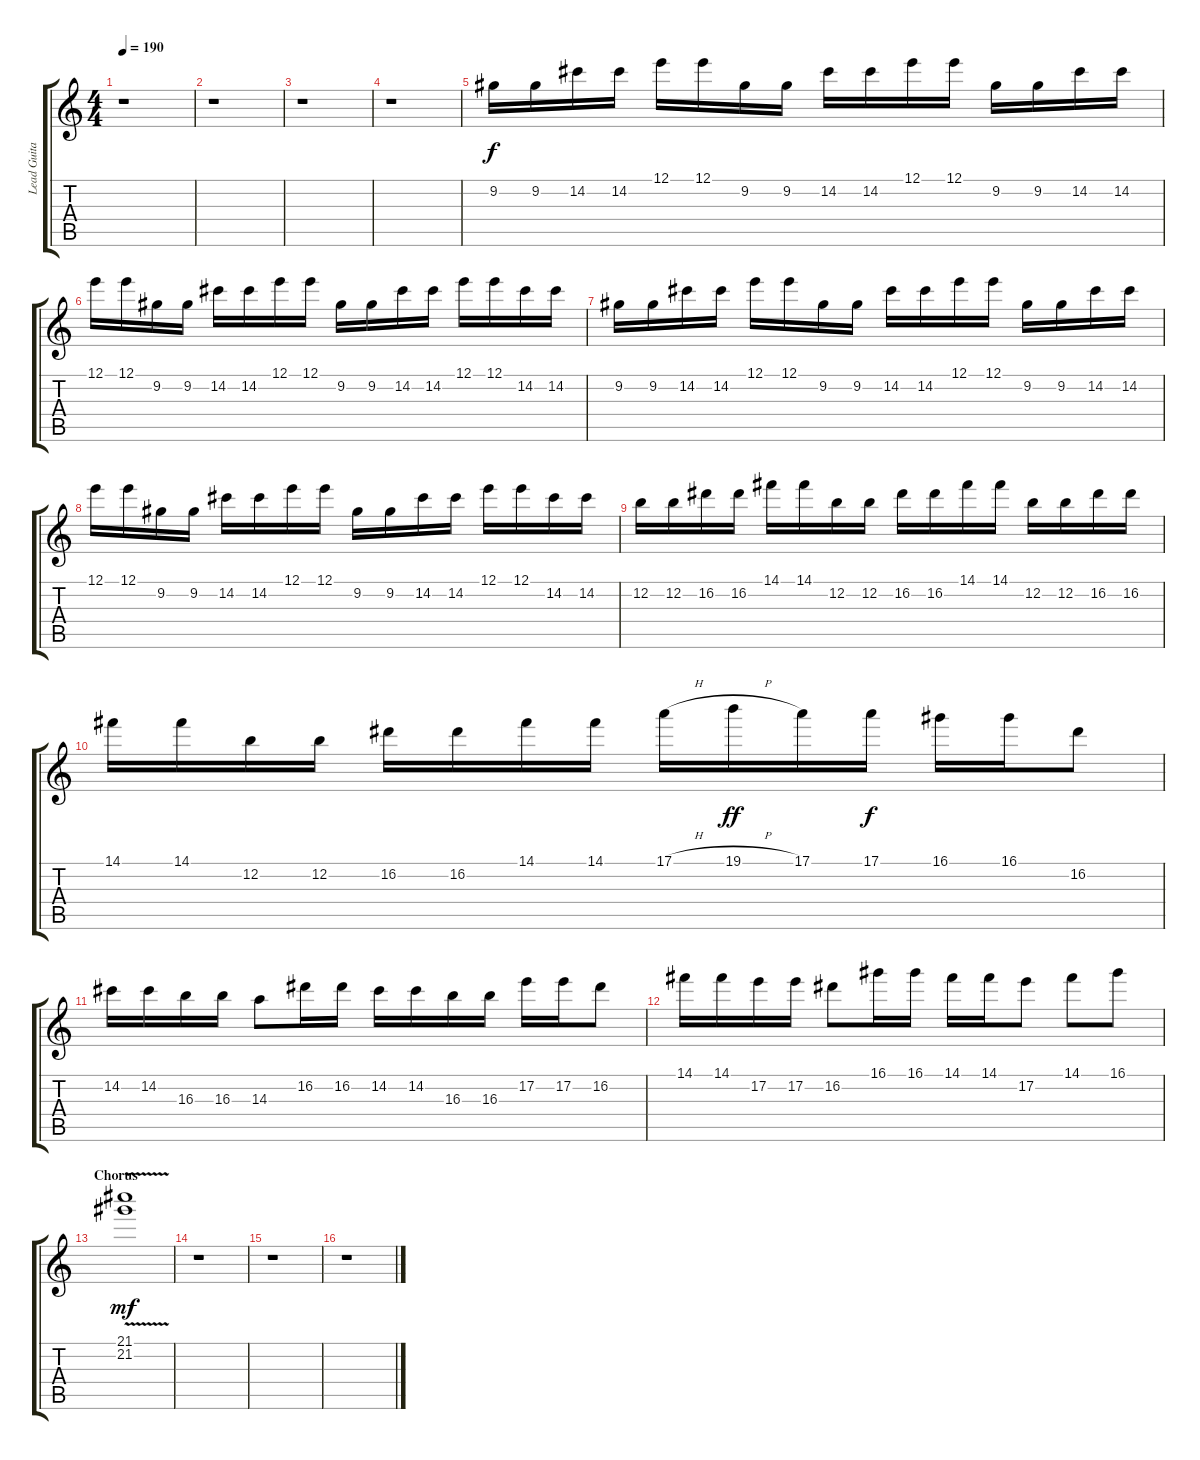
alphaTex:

\track ("Lead Guitar 2" "Lead Guita") {instrument overdrivenguitar}
\staff {score tabs}
\tuning (E4 B3 G3 D3 A2 E2) {hide}
\ts (4 4)
\tempo 190
\clef g2
\ks c
r.1{dy ppp} |
r.1 |
r.1 |
r.1 |
9.2.16{dy f volume 14} 9.2.16 14.2.16 14.2.16 12.1.16 12.1.16 9.2.16 9.2.16 14.2.16 14.2.16 12.1.16 12.1.16 9.2.16 9.2.16 14.2.16 14.2.16 |
12.1.16 12.1.16 9.2.16 9.2.16 14.2.16 14.2.16 12.1.16 12.1.16 9.2.16 9.2.16 14.2.16 14.2.16 12.1.16 12.1.16 14.2.16 14.2.16 |
9.2.16 9.2.16 14.2.16 14.2.16 12.1.16 12.1.16 9.2.16 9.2.16 14.2.16 14.2.16 12.1.16 12.1.16 9.2.16 9.2.16 14.2.16 14.2.16 |
12.1.16 12.1.16 9.2.16 9.2.16 14.2.16 14.2.16 12.1.16 12.1.16 9.2.16 9.2.16 14.2.16 14.2.16 12.1.16 12.1.16 14.2.16 14.2.16 |
12.2.16 12.2.16 16.2.16 16.2.16 14.1.16 14.1.16 12.2.16 12.2.16 16.2.16 16.2.16 14.1.16 14.1.16 12.2.16 12.2.16 16.2.16 16.2.16 |
14.1.16 14.1.16 12.2.16 12.2.16 16.2.16 16.2.16 14.1.16 14.1.16 17.1{h}.16 19.1{h}.16{dy ff} 17.1.16 17.1.16{dy f} 16.1.16 16.1.16 16.2.8 |
14.2.16 14.2.16 16.3.16 16.3.16 14.3.8 16.2.16 16.2.16 14.2.16 14.2.16 16.3.16 16.3.16 17.2.16 17.2.16 16.2.8 |
14.1.16 14.1.16 17.2.16 17.2.16 16.2.8 16.1.16 16.1.16 14.1.16 14.1.16 17.2.8 14.1.8 16.1.8 |
\section ("" "Chorus")
(21.1{v} 21.2{v}).1{dy mf} |
r.1 |
r.1 |
r.1
